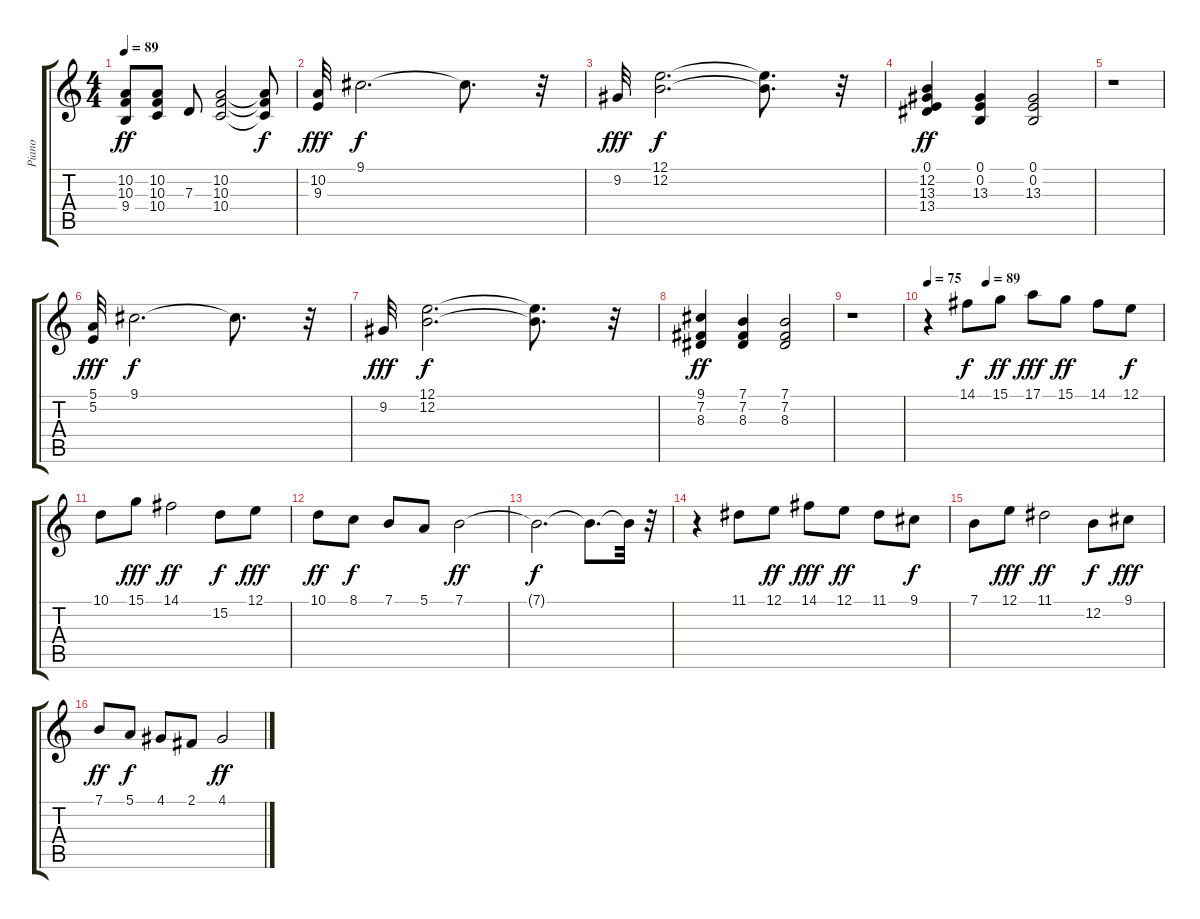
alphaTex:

\track ("Piano" "Piano") {instrument acousticgrandpiano}
\staff {score tabs}
\tuning (E4 B3 G3 D3 A2 E2) {hide}
\ts (4 4)
\tempo 89
\clef g2
\ks c
(10.2 10.3 9.4).8{dy ff} (10.2 10.3 10.4).8 7.3.8 (10.2 10.3 10.4).2 (10.2{t} 10.3{t} 10.4{t}).8{dy f} |
(10.2 9.3).32{dy fff} 9.1.2{d dy f} 9.1{t}.8{d} r.32 |
9.2.32{dy fff} (12.1 12.2).2{d dy f} (12.1{t} 12.2{t}).8{d} r.32 |
(0.1 12.2 13.3 13.4).4{dy ff} (0.1 0.2 13.3).4 (0.1 0.2 13.3).2 |
r.1 |
(5.1 5.2).32{dy fff} 9.1.2{d dy f} 9.1{t}.8{d} r.32 |
9.2.32{dy fff} (12.1 12.2).2{d dy f} (12.1{t} 12.2{t}).8{d} r.32 |
(9.1 7.2 8.3).4{dy ff} (7.1 7.2 8.3).4 (7.1 7.2 8.3).2 |
r.1 |
\tempo 75
\tempo (89 0.25)
r.4 14.1.8{dy f} 15.1.8{dy ff} 17.1.8{dy fff} 15.1.8{dy ff} 14.1.8 12.1.8{dy f} |
10.1.8 15.1.8{dy fff} 14.1.2{dy ff} 15.2.8{dy f} 12.1.8{dy fff} |
10.1.8{dy ff} 8.1.8{dy f} 7.1.8 5.1.8 7.1.2{dy ff} |
7.1{t}.2{d dy f} 7.1{t}.8{d} 7.1{t}.32 r.32 |
r.4 11.1.8 12.1.8{dy ff} 14.1.8{dy fff} 12.1.8{dy ff} 11.1.8 9.1.8{dy f} |
7.1.8 12.1.8{dy fff} 11.1.2{dy ff} 12.2.8{dy f} 9.1.8{dy fff} |
7.1.8{dy ff} 5.1.8{dy f} 4.1.8 2.1.8 4.1.2{dy ff}
